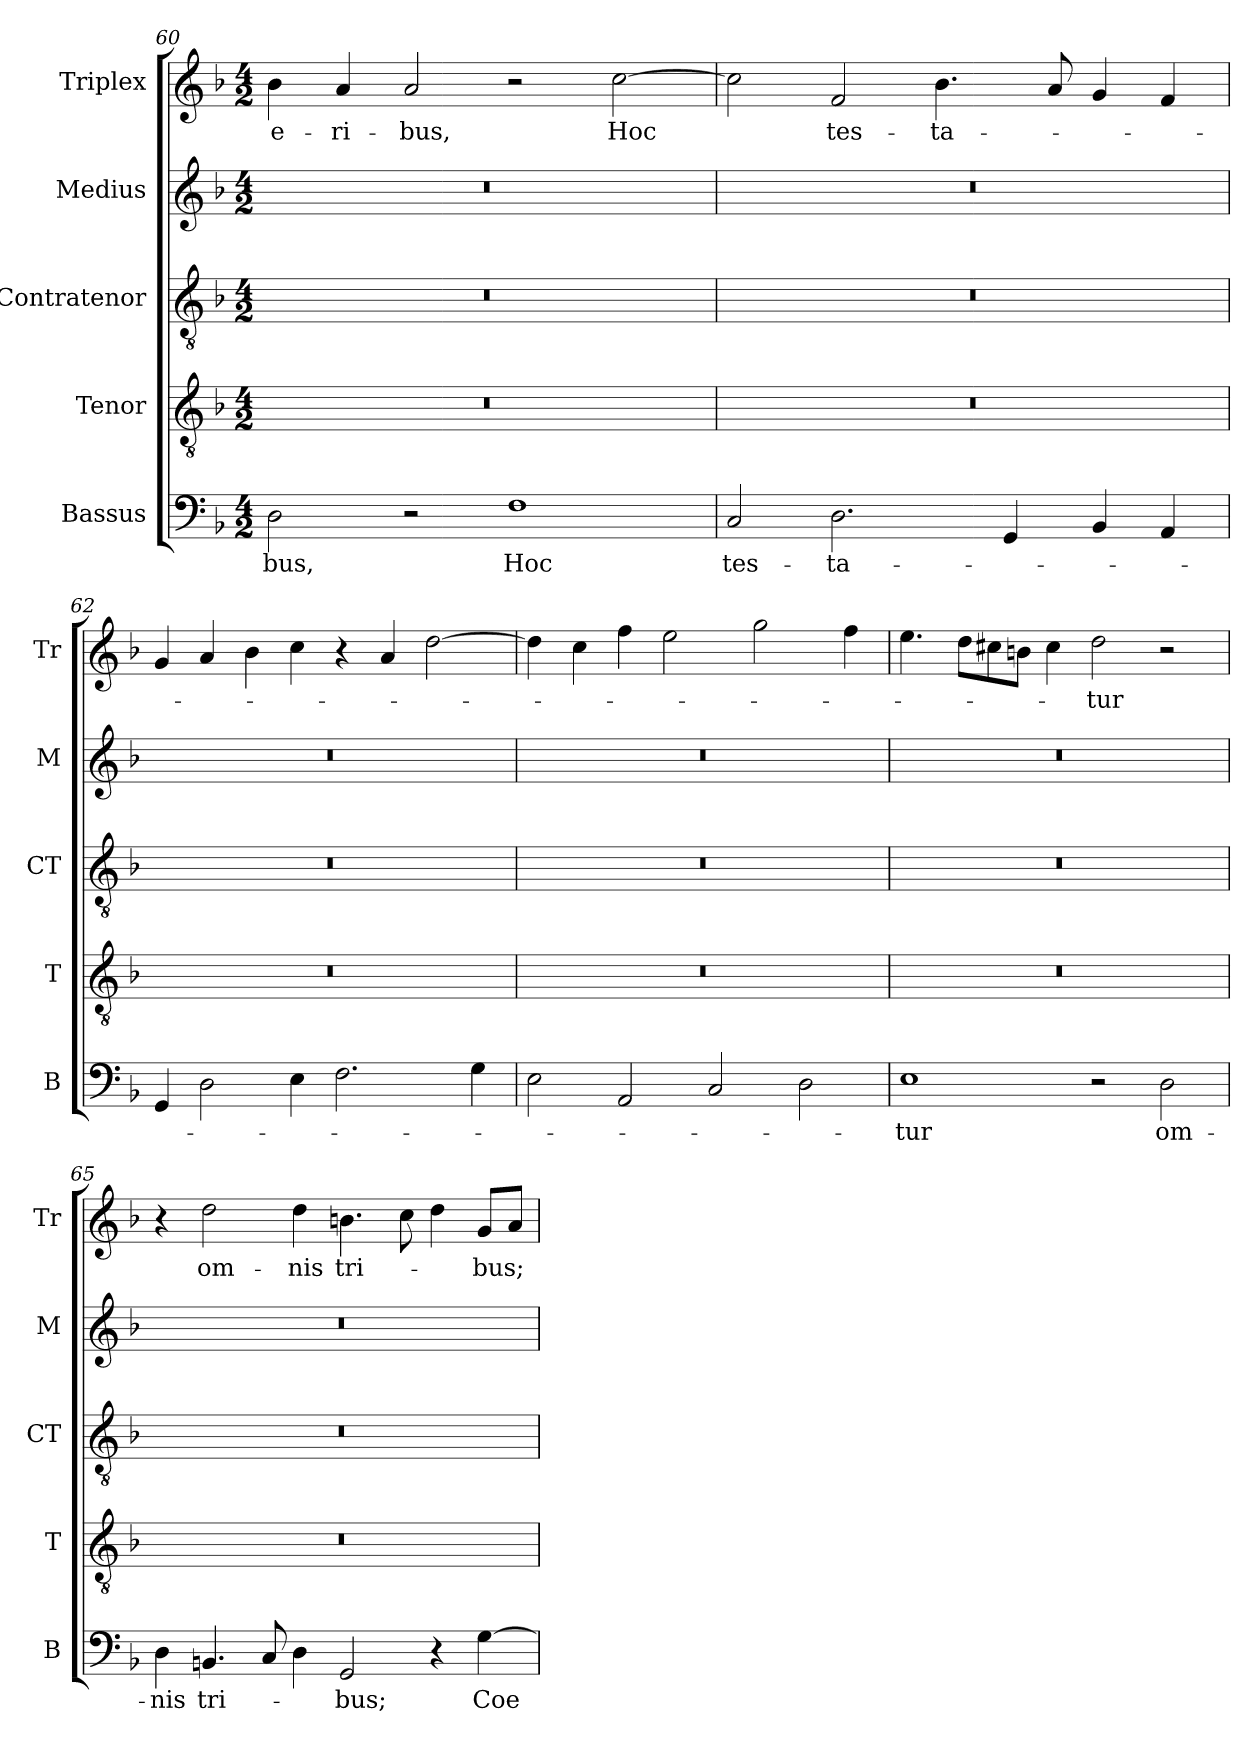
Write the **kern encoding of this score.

**kern	**text	**kern	**kern	**kern	**kern	**text
*part5	*part5	*part4	*part3	*part2	*part1	*part1
*staff5	*staff5	*staff4	*staff3	*staff2	*staff1	*staff1
*I"Bassus	*	*I"Tenor	*I"Contratenor	*I"Medius	*I"Triplex	*
*I'B	*	*I'T	*I'CT	*I'M	*I'Tr	*
*clefF4	*	*clefGv2	*clefGv2	*clefG2	*clefG2	*
*k[b-]	*	*k[b-]	*k[b-]	*k[b-]	*k[b-]	*
*F:	*	*F:	*F:	*F:	*F:	*
*M4/2	*	*M4/2	*M4/2	*M4/2	*M4/2	*
=60	=60	=60	=60	=60	=60	=60
!	!LO:LY:b	!	!	!	!	!
!	!	!	!	!	!	!LO:LY:b
2D\	-bus,	0r	0r	0r	4b-\	-e-
!	!	!	!	!	!	!LO:LY:b
.	.	.	.	.	4a/	-ri-
!	!	!	!	!	!	!LO:LY:b
2r	.	.	.	.	2a/	-bus,
!	!LO:LY:b	!	!	!	!	!
1F	Hoc	.	.	.	2r	.
!	!	!	!	!	!	!LO:LY:b
.	.	.	.	.	[2cc\	Hoc
=61	=61	=61	=61	=61	=61	=61
!	!LO:LY:b	!	!	!	!	!
2C/	tes-	0r	0r	0r	2cc\]	.
!	!LO:LY:b	!	!	!	!	!
!	!	!	!	!	!	!LO:LY:b
2.D\	-ta-	.	.	.	2f/	tes-
!	!	!	!	!	!	!LO:LY:b
.	.	.	.	.	4.b-\	-ta-
4GG/	.	.	.	.	.	.
.	.	.	.	.	8a/	.
4BB-/	.	.	.	.	4g/	.
4AA/	.	.	.	.	4f/	.
!!LO:LB:g=z
=62	=62	=62	=62	=62	=62	=62
4GG/	.	0r	0r	0r	4g/	.
2D\	.	.	.	.	4a/	.
.	.	.	.	.	4b-\	.
4E\	.	.	.	.	4cc\	.
2.F\	.	.	.	.	4r	.
.	.	.	.	.	4a/	.
.	.	.	.	.	[2dd\	.
4G\	.	.	.	.	.	.
=63	=63	=63	=63	=63	=63	=63
2E\	.	0r	0r	0r	4dd\]	.
.	.	.	.	.	4cc\	.
2AA/	.	.	.	.	4ff\	.
.	.	.	.	.	2ee\	.
2C/	.	.	.	.	.	.
.	.	.	.	.	2gg\	.
2D\	.	.	.	.	.	.
.	.	.	.	.	4ff\	.
=64	=64	=64	=64	=64	=64	=64
!	!LO:LY:b	!	!	!	!	!
1E	-tur	0r	0r	0r	4.ee\	.
.	.	.	.	.	8dd\L	.
.	.	.	.	.	8cc#X\	.
.	.	.	.	.	8bn\J	.
.	.	.	.	.	4cc#\	.
!	!	!	!	!	!	!LO:LY:b
2r	.	.	.	.	2dd\	-tur
!	!LO:LY:b	!	!	!	!	!
2D\	om-	.	.	.	2r	.
!!LO:LB:g=z
=65	=65	=65	=65	=65	=65	=65
!	!LO:LY:b	!	!	!	!	!
4D\	-nis	0r	0r	0r	4r	.
!	!LO:LY:b	!	!	!	!	!
!	!	!	!	!	!	!LO:LY:b
4.BBn/	tri-	.	.	.	2dd\	om-
8C/	.	.	.	.	.	.
!	!	!	!	!	!	!LO:LY:b
4D\	.	.	.	.	4dd\	-nis
!	!LO:LY:b	!	!	!	!	!
!	!	!	!	!	!	!LO:LY:b
2GG/	-bus;	.	.	.	4.bn\	tri-
.	.	.	.	.	8cc\	.
4r	.	.	.	.	4dd\	.
!	!LO:LY:b	!	!	!	!	!
!	!	!	!	!	!	!LO:LY:b
[4G\	Coe-	.	.	.	8g/L	-bus;
.	.	.	.	.	8a/J	.
=	=	=	=	=	=	=
*-	*-	*-	*-	*-	*-	*-
